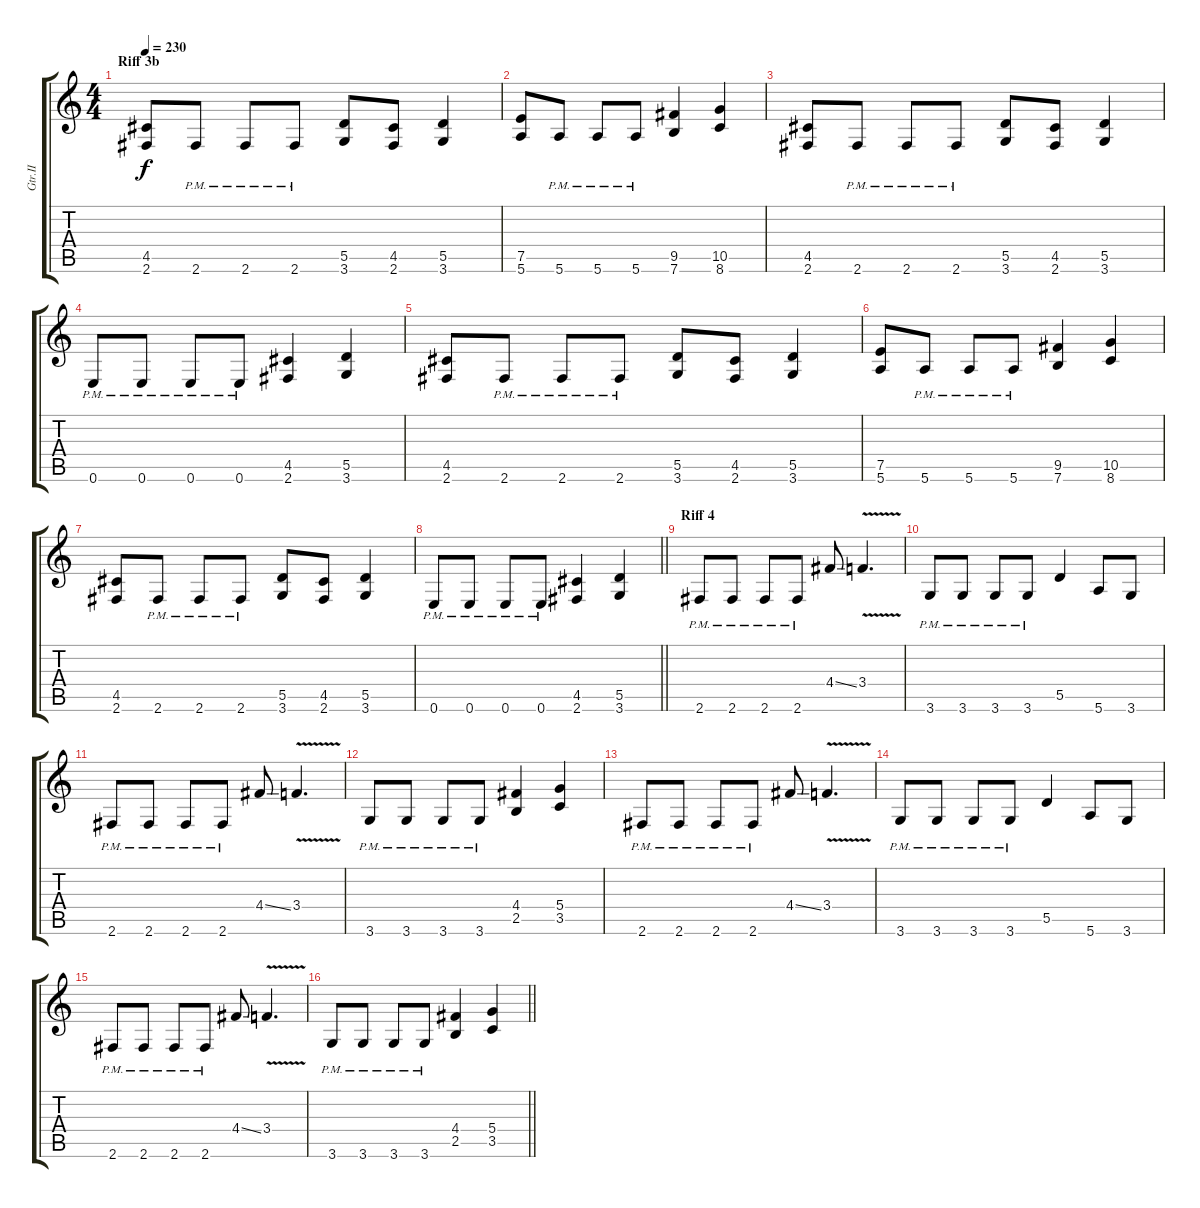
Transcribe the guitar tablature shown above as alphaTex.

\track ("Gtr.II" "Gtr.II") {instrument overdrivenguitar}
\staff {score tabs}
\tuning (E4 B3 G3 D3 A2 E2) {hide}
\ts (4 4)
\section ("" "Riff 3b")
\tempo 230
\clef g2
\ks c
(4.5 2.6).8{dy f} 2.6{pm}.8 2.6{pm}.8 2.6{pm}.8 (5.5 3.6).8 (4.5 2.6).8 (5.5 3.6).4 |
(7.5 5.6).8 5.6{pm}.8 5.6{pm}.8 5.6{pm}.8 (9.5 7.6).4 (10.5 8.6).4 |
(4.5 2.6).8 2.6{pm}.8 2.6{pm}.8 2.6{pm}.8 (5.5 3.6).8 (4.5 2.6).8 (5.5 3.6).4 |
0.6{pm}.8 0.6{pm}.8 0.6{pm}.8 0.6{pm}.8 (4.5 2.6).4 (5.5 3.6).4 |
(4.5 2.6).8 2.6{pm}.8 2.6{pm}.8 2.6{pm}.8 (5.5 3.6).8 (4.5 2.6).8 (5.5 3.6).4 |
(7.5 5.6).8 5.6{pm}.8 5.6{pm}.8 5.6{pm}.8 (9.5 7.6).4 (10.5 8.6).4 |
(4.5 2.6).8 2.6{pm}.8 2.6{pm}.8 2.6{pm}.8 (5.5 3.6).8 (4.5 2.6).8 (5.5 3.6).4 |
\barLineRight lightlight
0.6{pm}.8 0.6{pm}.8 0.6{pm}.8 0.6{pm}.8 (4.5 2.6).4 (5.5 3.6).4 |
\section ("" "Riff 4")
2.6{pm}.8 2.6{pm}.8 2.6{pm}.8 2.6{pm}.8 4.4{ss}.8 3.4{v}.4{d} |
3.6{pm}.8 3.6{pm}.8 3.6{pm}.8 3.6{pm}.8 5.5.4 5.6.8 3.6.8 |
2.6{pm}.8 2.6{pm}.8 2.6{pm}.8 2.6{pm}.8 4.4{ss}.8 3.4{v}.4{d} |
3.6{pm}.8 3.6{pm}.8 3.6{pm}.8 3.6{pm}.8 (4.4 2.5).4 (5.4 3.5).4 |
2.6{pm}.8 2.6{pm}.8 2.6{pm}.8 2.6{pm}.8 4.4{ss}.8 3.4{v}.4{d} |
3.6{pm}.8 3.6{pm}.8 3.6{pm}.8 3.6{pm}.8 5.5.4 5.6.8 3.6.8 |
2.6{pm}.8 2.6{pm}.8 2.6{pm}.8 2.6{pm}.8 4.4{ss}.8 3.4{v}.4{d} |
\barLineRight lightlight
3.6{pm}.8 3.6{pm}.8 3.6{pm}.8 3.6{pm}.8 (4.4 2.5).4 (5.4 3.5).4
